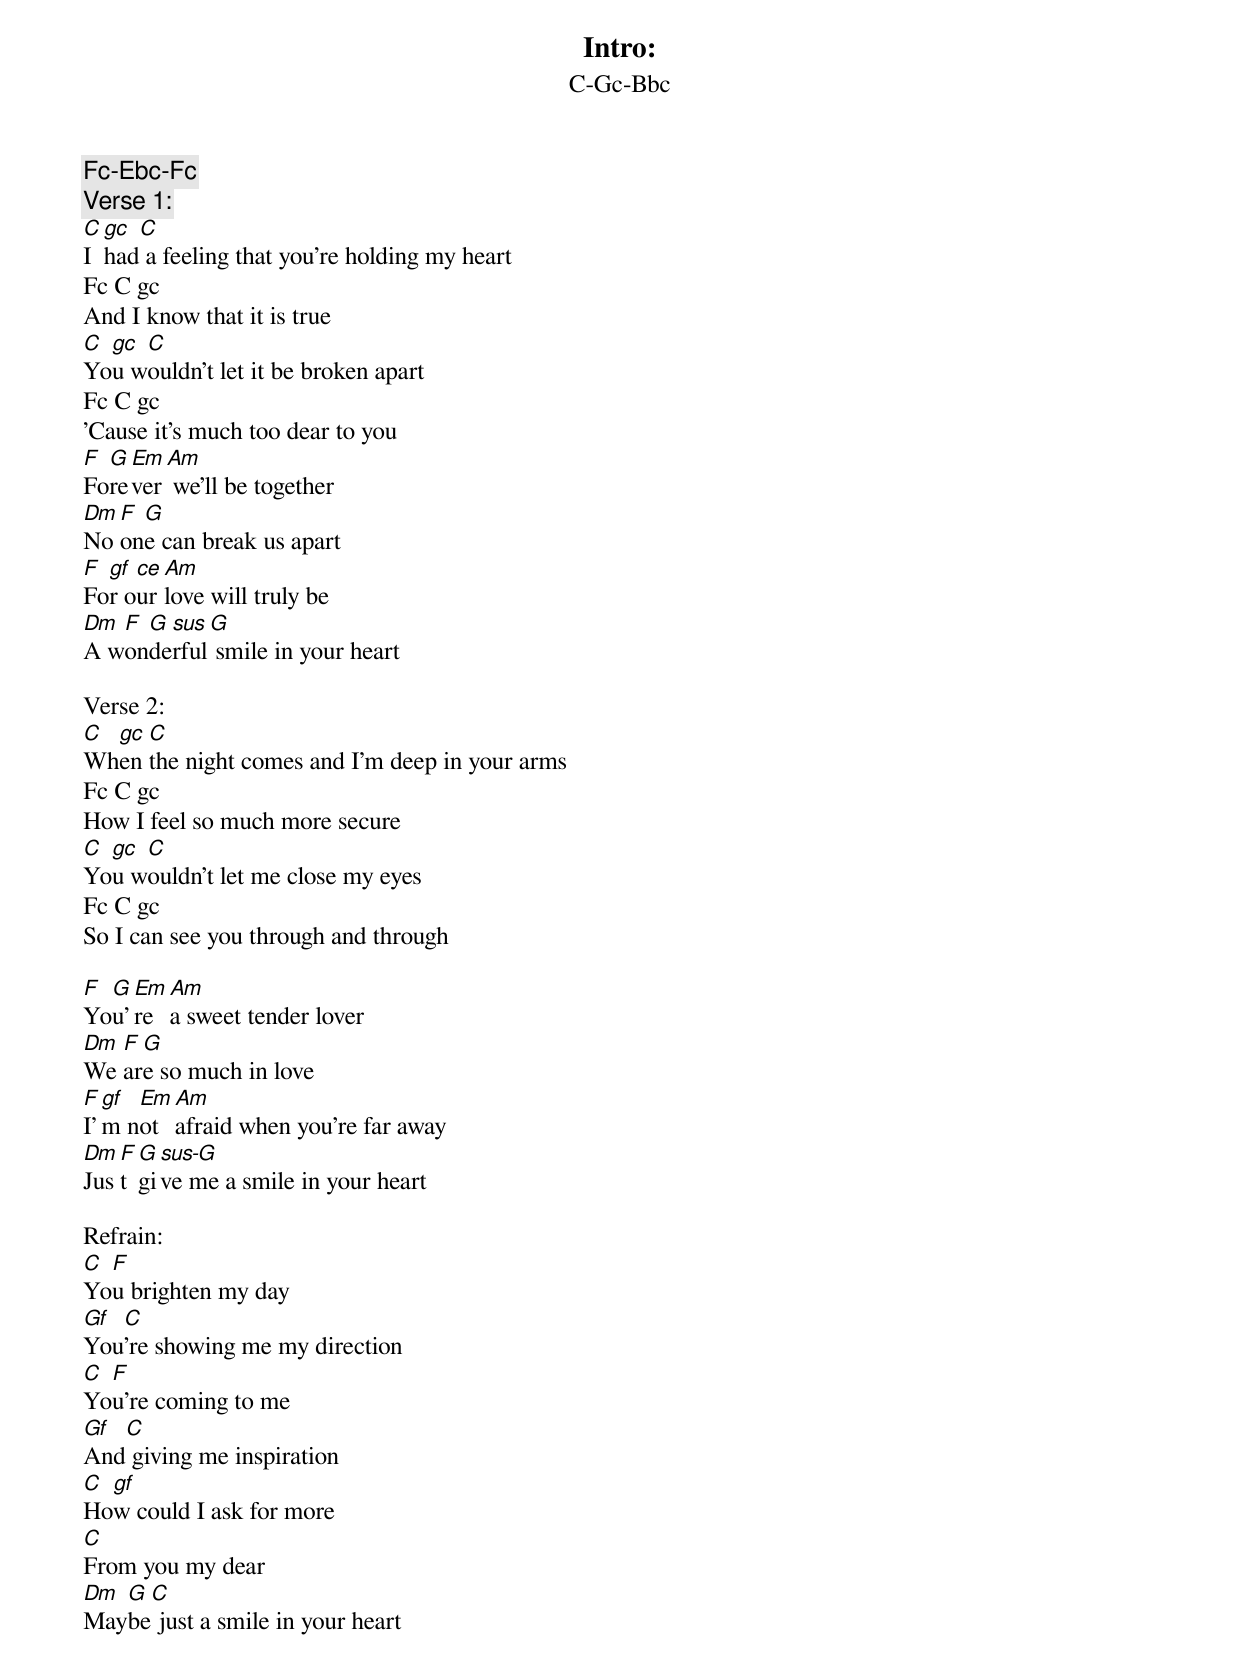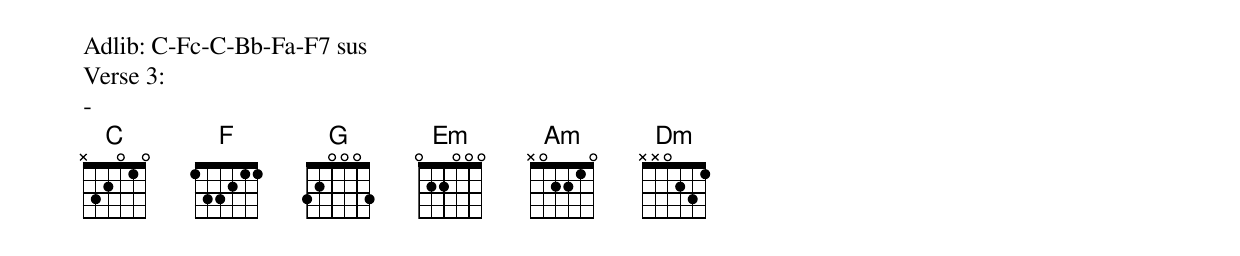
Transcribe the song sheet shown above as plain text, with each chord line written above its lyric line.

Intro:
C-Gc-Bbc
Fc-Ebc-Fc
Verse 1:
C gc C
I had a feeling that you're holding my heart
Fc C gc
And I know that it is true
C gc C
You wouldn't let it be broken apart
Fc C gc
'Cause it's much too dear to you
F G Em Am
Forever we'll be together
Dm F G
No one can break us apart
F gf ce Am
For our love will truly be
Dm F G sus G
A wonderful smile in your heart

Verse 2:
C gc C
When the night comes and I'm deep in your arms
Fc C gc
How I feel so much more secure
C gc C
You wouldn't let me close my eyes
Fc C gc
So I can see you through and through

F G Em Am
You're a sweet tender lover
Dm F G
We are so much in love
F gf Em Am
I'm not afraid when you're far away
Dm F G sus-G
Just give me a smile in your heart

Refrain:
C F
You brighten my day
Gf C
You're showing me my direction
C F
You're coming to me
Gf C
And giving me inspiration
C gf
How could I ask for more
C
From you my dear
Dm G C
Maybe just a smile in your heart

Adlib: C-Fc-C-Bb-Fa-F7 sus
Verse 3:
-
